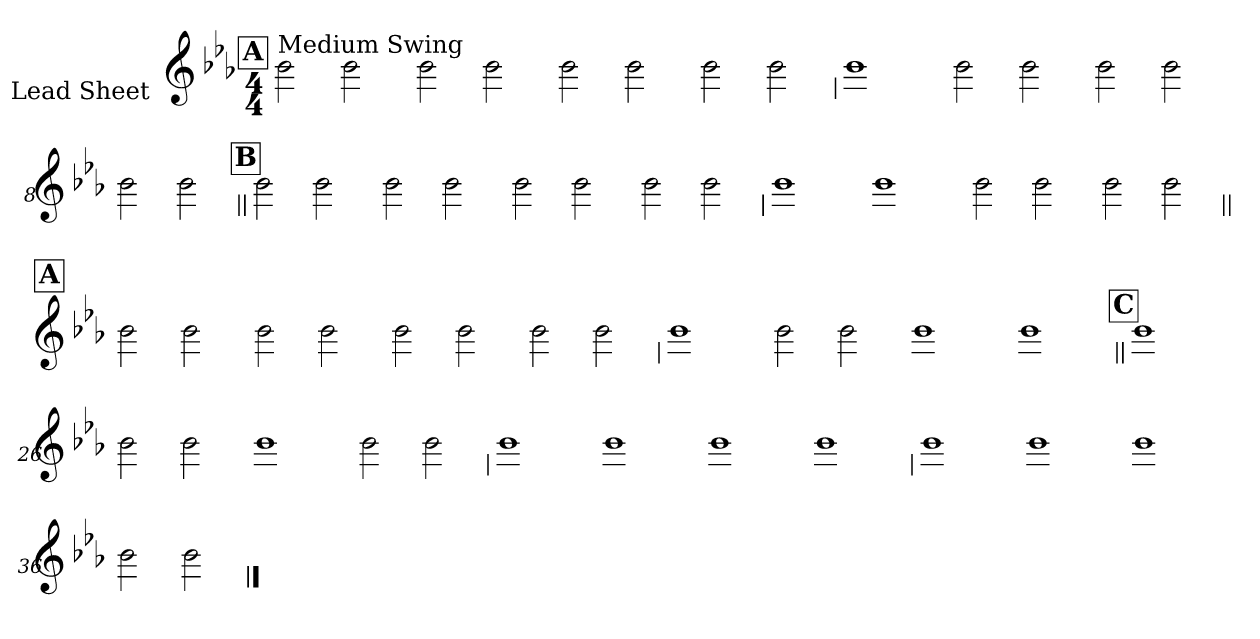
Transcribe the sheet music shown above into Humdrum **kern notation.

**kern
*part1
*staff1
*I"Lead Sheet
*stria0
*clefG2
*k[b-e-a-]
*E-:
*M4/4
!!LO:REH:place=s1:a:t=A
=1||
!LO:TX:a:t=Medium Swing
2b-
2b-
=2-
2b-
2b-
=3-
2b-
2b-
=4-
2b-
2b-
!!LO:LB:g=z
=5
1b-
=6-
2b-
2b-
=7-
2b-
2b-
=8-
2b-
2b-
!!LO:LB:g=z
!!LO:REH:place=s1:a:t=B
=9||
2b-
2b-
=10-
2b-
2b-
=11-
2b-
2b-
=12-
2b-
2b-
!!LO:LB:g=z
=13
1b-
=14-
1b-
=15-
2b-
2b-
=16-
2b-
2b-
!!LO:LB:g=z
!!LO:REH:place=s1:a:t=A
=17||
2b-
2b-
=18-
2b-
2b-
=19-
2b-
2b-
=20-
2b-
2b-
!!LO:LB:g=z
=21
1b-
=22-
2b-
2b-
=23-
1b-
=24-
1b-
!!LO:LB:g=z
!!LO:REH:place=s1:a:t=C
=25||
1b-
=26-
2b-
2b-
=27-
1b-
=28-
2b-
2b-
!!LO:LB:g=z
=29
1b-
=30-
1b-
=31-
1b-
=32-
1b-
!!LO:LB:g=z
=33
1b-
=34-
1b-
=35-
1b-
=36-
2b-
2b-
==
*-
